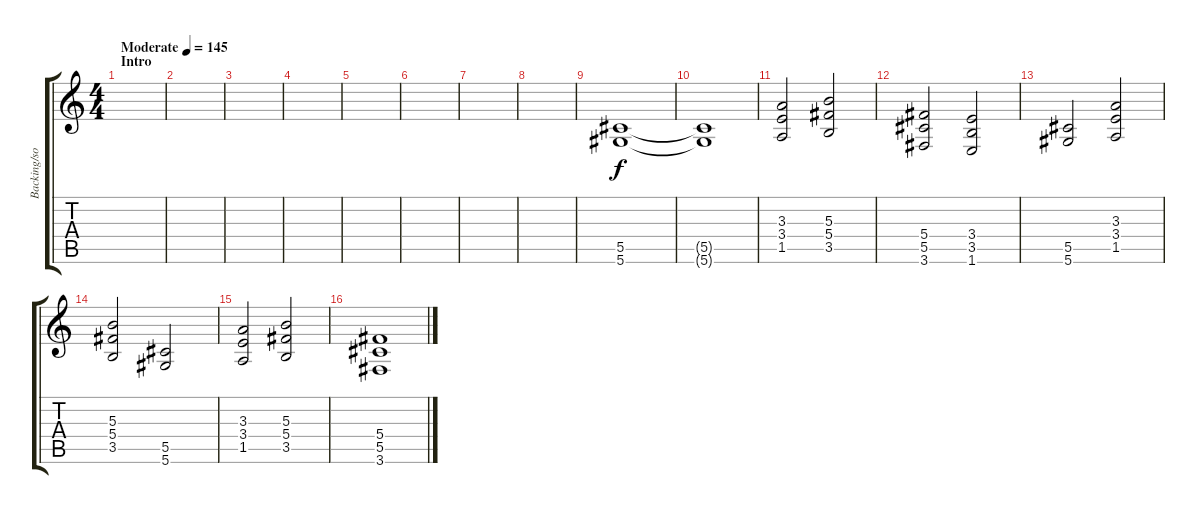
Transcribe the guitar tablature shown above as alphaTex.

\track ("Backing/solo" "Backing/so") {instrument overdrivenguitar}
\staff {score tabs}
\tuning (Eb4 Bb3 Gb3 Db3 Ab2 Eb2) {hide}
\ts (4 4)
\section ("" "Intro")
\tempo (145 "Moderate")
\clef g2
\ks c
|
|
|
|
|
|
|
|
(5.5 5.6).1 |
(5.5{t} 5.6{t}).1 |
(3.3 3.4 1.5).2 (5.3 5.4 3.5).2 |
(5.4 5.5 3.6).2 (3.4 3.5 1.6).2 |
(5.5 5.6).2 (3.3 3.4 1.5).2 |
(5.3 5.4 3.5).2 (5.5 5.6).2 |
(3.3 3.4 1.5).2 (5.3 5.4 3.5).2 |
(5.4 5.5 3.6).1
